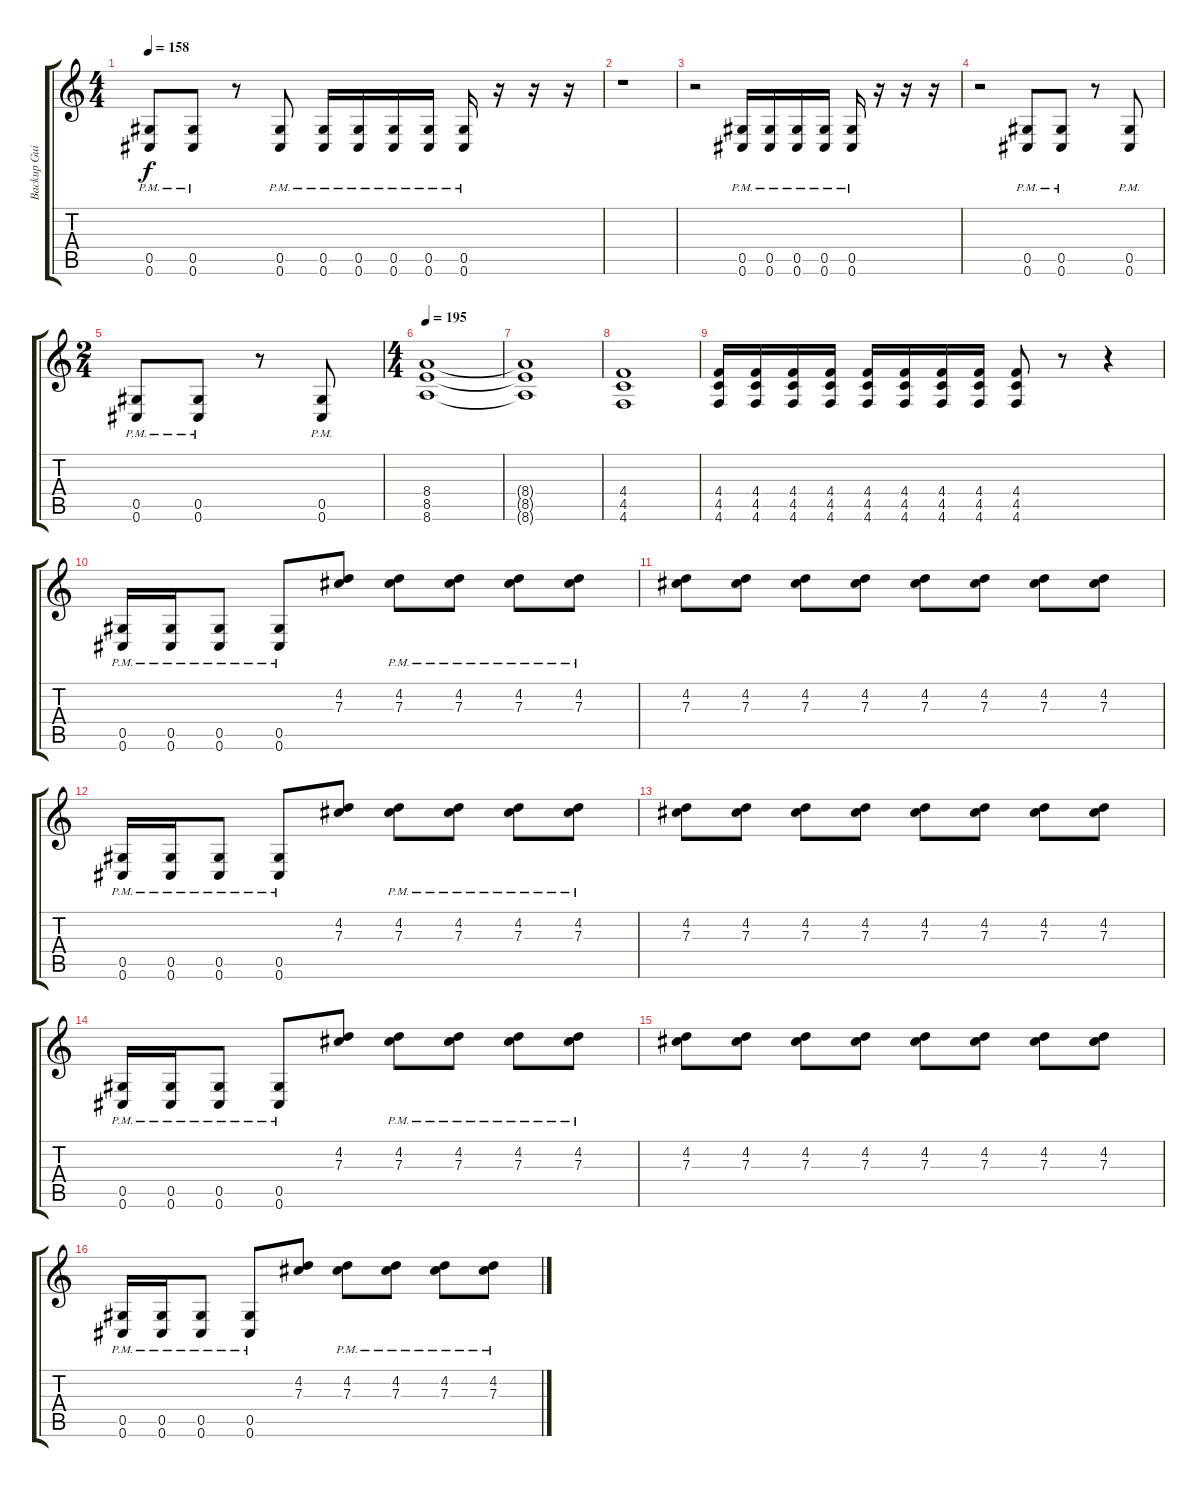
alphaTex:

\track ("Backup Guitar" "Backup Gui") {instrument distortionguitar}
\staff {score tabs}
\tuning (Eb4 Bb3 Gb3 Db3 Ab2 Db2) {hide}
\ts (4 4)
\tempo 158
\clef g2
\ks c
(0.5 0.6{pm}).8{dy f} (0.5 0.6{pm}).8 r.8 (0.5 0.6{pm}).8 (0.5 0.6{pm}).16 (0.5 0.6{pm}).16 (0.5 0.6{pm}).16 (0.5 0.6{pm}).16 (0.5 0.6{pm}).16 r.16 r.16 r.16 |
r.1 |
r.2 (0.5 0.6{pm}).16 (0.5 0.6{pm}).16 (0.5 0.6{pm}).16 (0.5 0.6{pm}).16 (0.5 0.6{pm}).16 r.16 r.16 r.16 |
r.2 (0.5 0.6{pm}).8 (0.5 0.6{pm}).8 r.8 (0.5 0.6{pm}).8 |
\ts (2 4)
(0.5 0.6{pm}).8 (0.5 0.6{pm}).8 r.8 (0.5 0.6{pm}).8 |
\ts (4 4)
\tempo 195
(8.4 8.5 8.6).1 |
(8.4{t} 8.5{t} 8.6{t}).1 |
(4.4 4.5 4.6).1 |
(4.4 4.5 4.6).16 (4.4 4.5 4.6).16 (4.4 4.5 4.6).16 (4.4 4.5 4.6).16 (4.4 4.5 4.6).16 (4.4 4.5 4.6).16 (4.4 4.5 4.6).16 (4.4 4.5 4.6).16 (4.4 4.5 4.6).8 r.8 r.4 |
(0.5 0.6{pm}).16 (0.5 0.6{pm}).16 (0.5 0.6{pm}).8 (0.5 0.6{pm}).8 (4.2 7.3).8 (4.2 7.3{pm}).8 (4.2 7.3{pm}).8 (4.2 7.3{pm}).8 (4.2 7.3{pm}).8 |
(4.2 7.3).8 (4.2 7.3).8 (4.2 7.3).8 (4.2 7.3).8 (4.2 7.3).8 (4.2 7.3).8 (4.2 7.3).8 (4.2 7.3).8 |
(0.5 0.6{pm}).16 (0.5 0.6{pm}).16 (0.5 0.6{pm}).8 (0.5 0.6{pm}).8 (4.2 7.3).8 (4.2 7.3{pm}).8 (4.2 7.3{pm}).8 (4.2 7.3{pm}).8 (4.2 7.3{pm}).8 |
(4.2 7.3).8 (4.2 7.3).8 (4.2 7.3).8 (4.2 7.3).8 (4.2 7.3).8 (4.2 7.3).8 (4.2 7.3).8 (4.2 7.3).8 |
(0.5 0.6{pm}).16 (0.5 0.6{pm}).16 (0.5 0.6{pm}).8 (0.5 0.6{pm}).8 (4.2 7.3).8 (4.2 7.3{pm}).8 (4.2 7.3{pm}).8 (4.2 7.3{pm}).8 (4.2 7.3{pm}).8 |
(4.2 7.3).8 (4.2 7.3).8 (4.2 7.3).8 (4.2 7.3).8 (4.2 7.3).8 (4.2 7.3).8 (4.2 7.3).8 (4.2 7.3).8 |
(0.5 0.6{pm}).16 (0.5 0.6{pm}).16 (0.5 0.6{pm}).8 (0.5 0.6{pm}).8 (4.2 7.3).8 (4.2 7.3{pm}).8 (4.2 7.3{pm}).8 (4.2 7.3{pm}).8 (4.2 7.3{pm}).8
